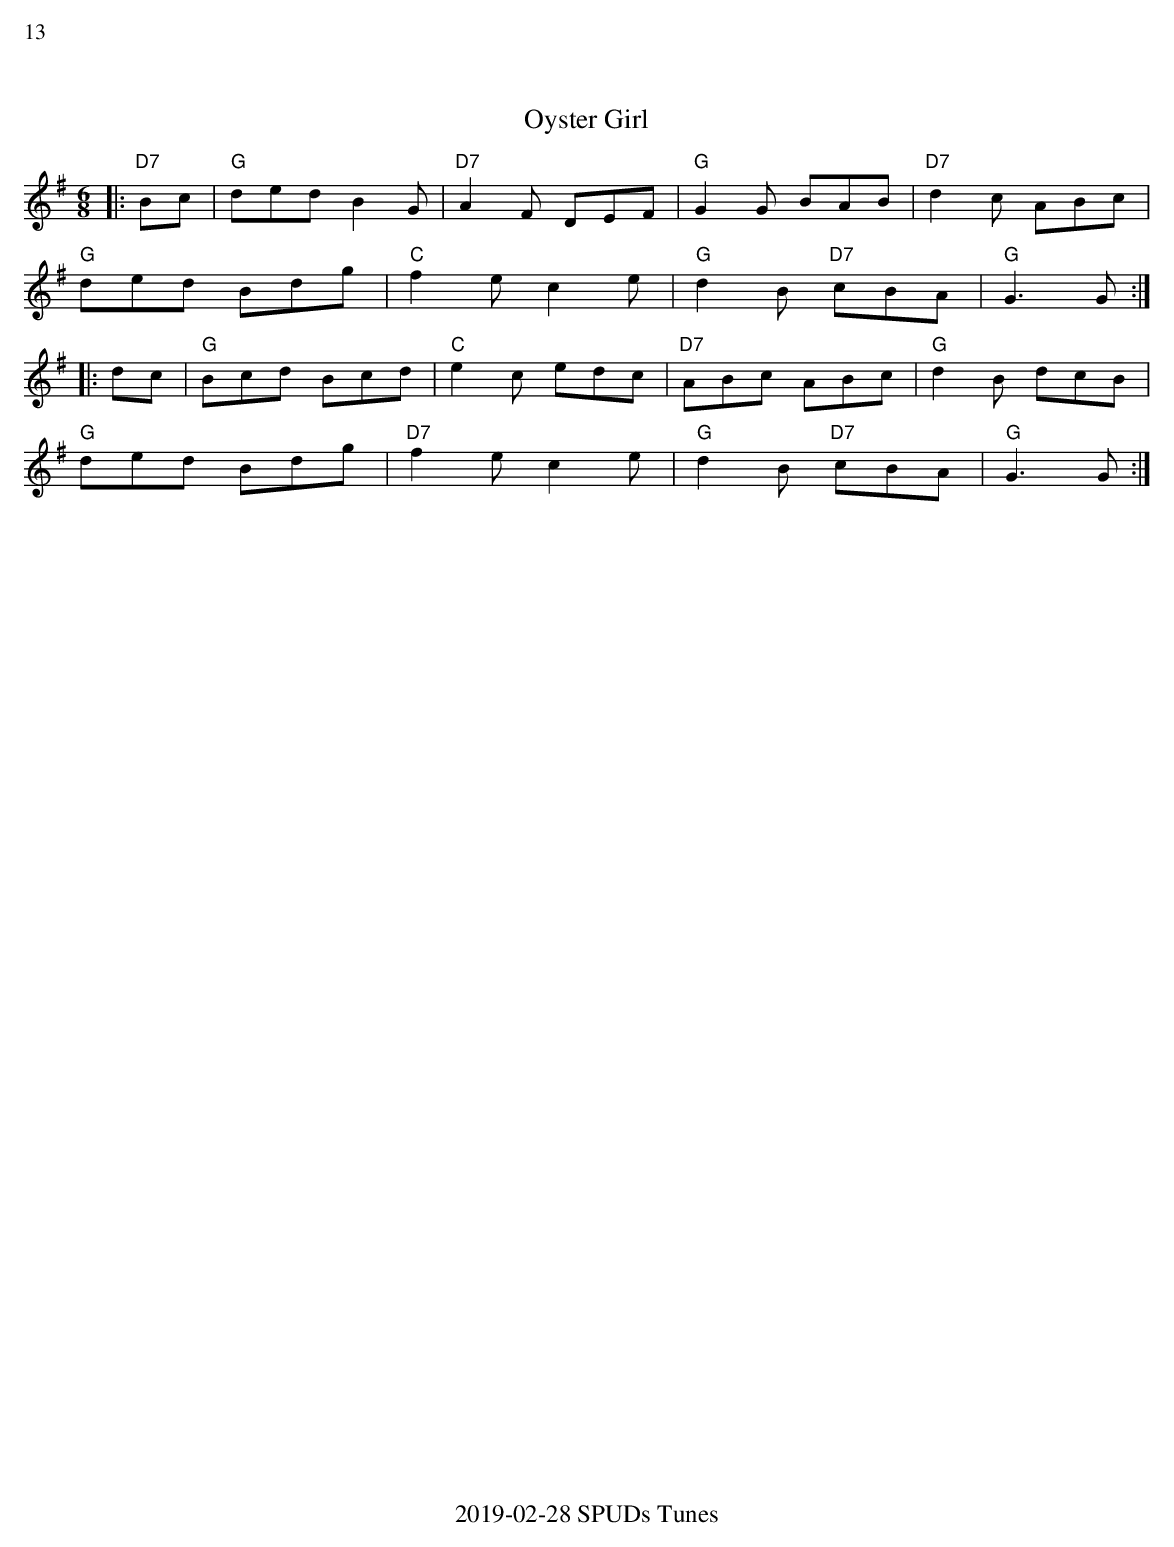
X:1
%%text 13
T:Oyster Girl
M:6/8
L:1/8
K:G
|:"D7"Bc|"G"ded B2 G|"D7"A2 F DEF|"G"G2G BAB|"D7"d2 c ABc|
"G"ded Bdg|"C"f2 e c2e|"G"d2 B "D7"cBA|"G"G3 G :|
|:dc|"G"Bcd Bcd|"C"e2 c edc|"D7"ABc ABc|"G"d2 B dcB|
"G"ded Bdg|"D7"f2 e c2 e|"G"d2 B "D7"cBA|"G"G3 G:|
